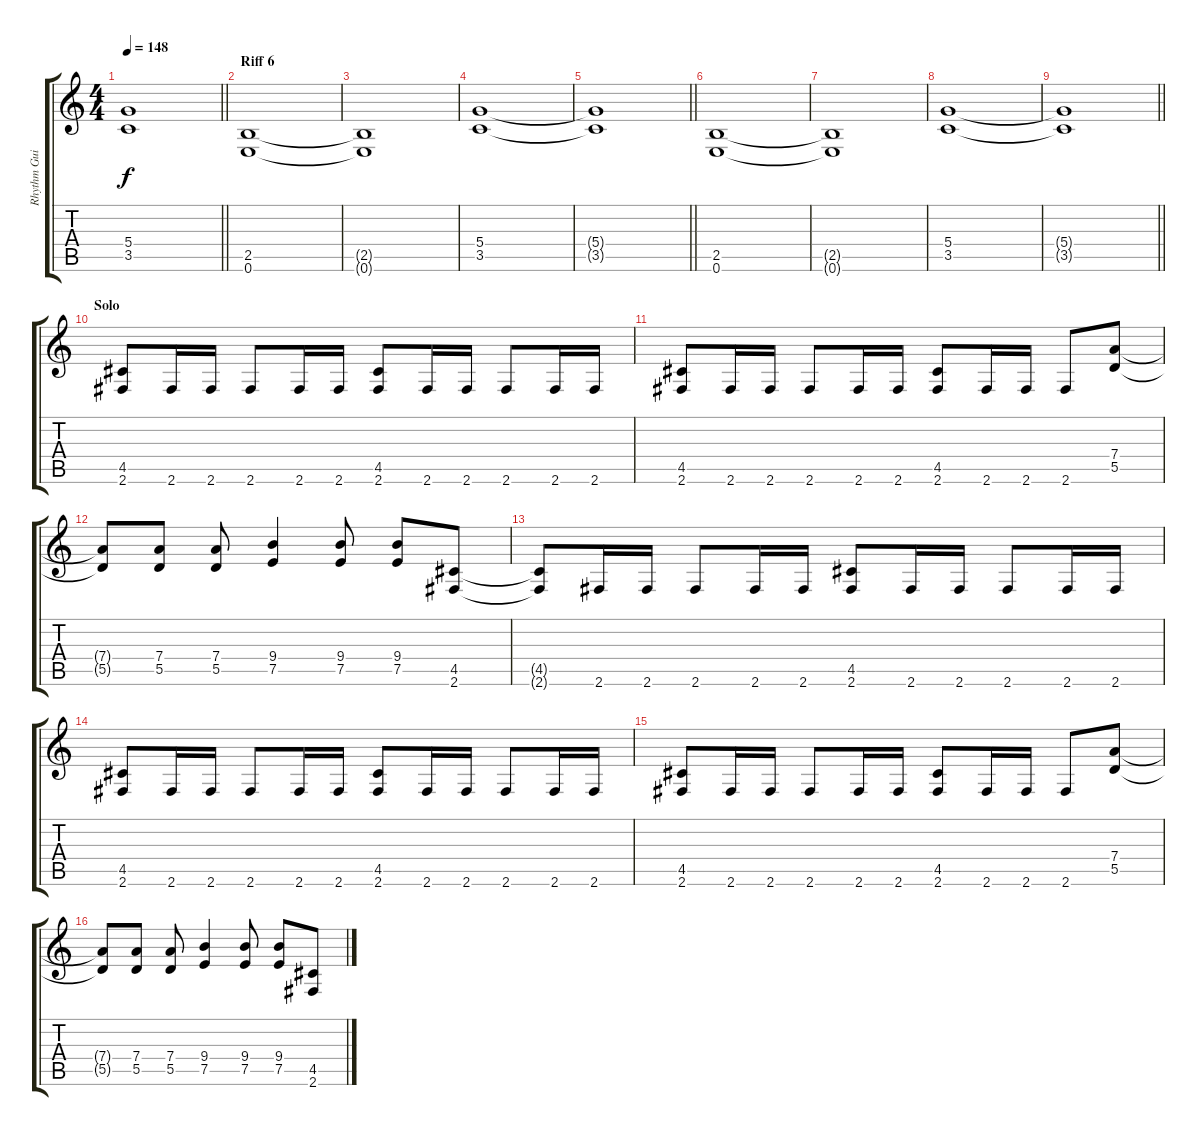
\track ("Rhythm Guitar" "Rhythm Gui") {instrument distortionguitar}
\staff {score tabs}
\tuning (E4 B3 G3 D3 A2 E2) {hide}
\ts (4 4)
\tempo 148
\clef g2
\barLineRight lightlight
\ks c
(5.4{t} 3.5{t}).1{dy f} |
\section ("" "Riff 6")
(2.5 0.6).1 |
(2.5{t} 0.6{t}).1 |
(5.4 3.5).1 |
\barLineRight lightlight
(5.4{t} 3.5{t}).1 |
(2.5 0.6).1 |
(2.5{t} 0.6{t}).1 |
(5.4 3.5).1 |
\barLineRight lightlight
(5.4{t} 3.5{t}).1 |
\section ("" "Solo")
(4.5 2.6).8 2.6.16 2.6.16 2.6.8 2.6.16 2.6.16 (4.5 2.6).8 2.6.16 2.6.16 2.6.8 2.6.16 2.6.16 |
(4.5 2.6).8 2.6.16 2.6.16 2.6.8 2.6.16 2.6.16 (4.5 2.6).8 2.6.16 2.6.16 2.6.8 (7.4 5.5).8 |
(7.4{t} 5.5{t}).8 (7.4 5.5).8 (7.4 5.5).8 (9.4 7.5).4 (9.4 7.5).8 (9.4 7.5).8 (4.5 2.6).8 |
(4.5{t} 2.6{t}).8 2.6.16 2.6.16 2.6.8 2.6.16 2.6.16 (4.5 2.6).8 2.6.16 2.6.16 2.6.8 2.6.16 2.6.16 |
(4.5 2.6).8 2.6.16 2.6.16 2.6.8 2.6.16 2.6.16 (4.5 2.6).8 2.6.16 2.6.16 2.6.8 2.6.16 2.6.16 |
(4.5 2.6).8 2.6.16 2.6.16 2.6.8 2.6.16 2.6.16 (4.5 2.6).8 2.6.16 2.6.16 2.6.8 (7.4 5.5).8 |
(7.4{t} 5.5{t}).8 (7.4 5.5).8 (7.4 5.5).8 (9.4 7.5).4 (9.4 7.5).8 (9.4 7.5).8 (4.5 2.6).8
